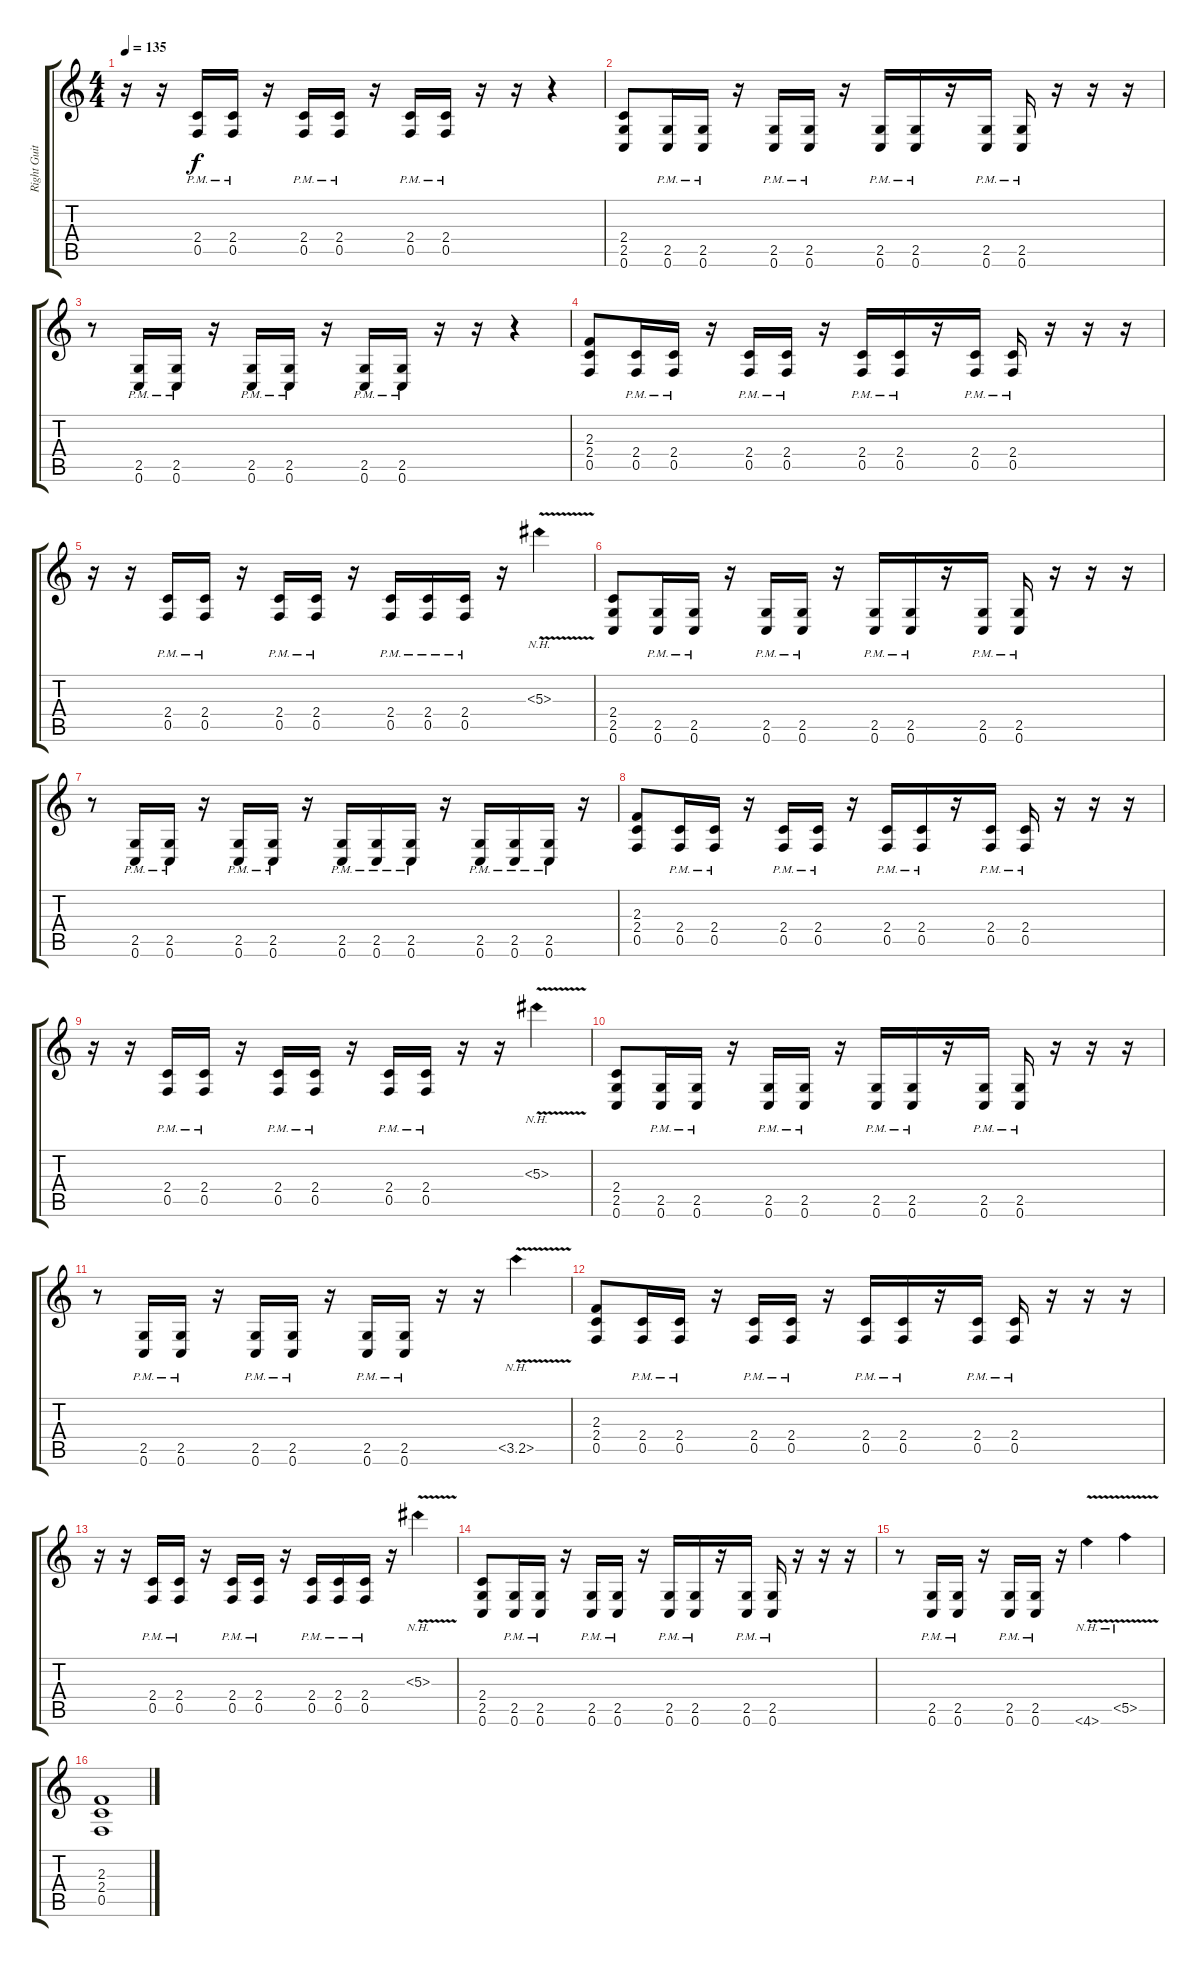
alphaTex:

\track ("Right Guitar" "Right Guit") {instrument distortionguitar}
\staff {score tabs}
\tuning (C4 G3 Eb3 Bb2 F2 C2) {hide}
\ts (4 4)
\tempo 135
\clef g2
\ks c
r.16{dy f} r.16 (2.4{pm} 0.5).16 (2.4{pm} 0.5).16 r.16 (2.4{pm} 0.5).16 (2.4{pm} 0.5).16 r.16 (2.4{pm} 0.5).16 (2.4{pm} 0.5).16 r.16 r.16 r.4 |
(2.4 2.5 0.6).8 (2.5{pm} 0.6).16 (2.5{pm} 0.6).16 r.16 (2.5{pm} 0.6).16 (2.5{pm} 0.6).16 r.16 (2.5{pm} 0.6).16 (2.5{pm} 0.6).16 r.16 (2.5{pm} 0.6).16 (2.5{pm} 0.6).16 r.16 r.16 r.16 |
r.8 (2.5{pm} 0.6).16 (2.5{pm} 0.6).16 r.16 (2.5{pm} 0.6).16 (2.5{pm} 0.6).16 r.16 (2.5{pm} 0.6).16 (2.5{pm} 0.6).16 r.16 r.16 r.4 |
(2.3 2.4 0.5).8 (2.4{pm} 0.5).16 (2.4{pm} 0.5).16 r.16 (2.4{pm} 0.5).16 (2.4{pm} 0.5).16 r.16 (2.4{pm} 0.5).16 (2.4{pm} 0.5).16 r.16 (2.4{pm} 0.5).16 (2.4{pm} 0.5).16 r.16 r.16 r.16 |
r.16 r.16 (2.4{pm} 0.5).16 (2.4{pm} 0.5).16 r.16 (2.4{pm} 0.5).16 (2.4{pm} 0.5).16 r.16 (2.4{pm} 0.5).16 (2.4{pm} 0.5).16 (2.4{pm} 0.5).16 r.16 5.3{nh v}.4 |
(2.4 2.5 0.6).8 (2.5{pm} 0.6).16 (2.5{pm} 0.6).16 r.16 (2.5{pm} 0.6).16 (2.5{pm} 0.6).16 r.16 (2.5{pm} 0.6).16 (2.5{pm} 0.6).16 r.16 (2.5{pm} 0.6).16 (2.5{pm} 0.6).16 r.16 r.16 r.16 |
r.8 (2.5{pm} 0.6).16 (2.5{pm} 0.6).16 r.16 (2.5{pm} 0.6).16 (2.5{pm} 0.6).16 r.16 (2.5{pm} 0.6).16 (2.5{pm} 0.6).16 (2.5{pm} 0.6).16 r.16 (2.5{pm} 0.6).16 (2.5{pm} 0.6).16 (2.5{pm} 0.6).16 r.16 |
(2.3 2.4 0.5).8 (2.4{pm} 0.5).16 (2.4{pm} 0.5).16 r.16 (2.4{pm} 0.5).16 (2.4{pm} 0.5).16 r.16 (2.4{pm} 0.5).16 (2.4{pm} 0.5).16 r.16 (2.4{pm} 0.5).16 (2.4{pm} 0.5).16 r.16 r.16 r.16 |
r.16 r.16 (2.4{pm} 0.5).16 (2.4{pm} 0.5).16 r.16 (2.4{pm} 0.5).16 (2.4{pm} 0.5).16 r.16 (2.4{pm} 0.5).16 (2.4{pm} 0.5).16 r.16 r.16 5.3{nh v}.4 |
(2.4 2.5 0.6).8 (2.5{pm} 0.6).16 (2.5{pm} 0.6).16 r.16 (2.5{pm} 0.6).16 (2.5{pm} 0.6).16 r.16 (2.5{pm} 0.6).16 (2.5{pm} 0.6).16 r.16 (2.5{pm} 0.6).16 (2.5{pm} 0.6).16 r.16 r.16 r.16 |
r.8 (2.5{pm} 0.6).16 (2.5{pm} 0.6).16 r.16 (2.5{pm} 0.6).16 (2.5{pm} 0.6).16 r.16 (2.5{pm} 0.6).16 (2.5{pm} 0.6).16 r.16 r.16 3.5{nh v}.4 |
(2.3 2.4 0.5).8 (2.4{pm} 0.5).16 (2.4{pm} 0.5).16 r.16 (2.4{pm} 0.5).16 (2.4{pm} 0.5).16 r.16 (2.4{pm} 0.5).16 (2.4{pm} 0.5).16 r.16 (2.4{pm} 0.5).16 (2.4{pm} 0.5).16 r.16 r.16 r.16 |
r.16 r.16 (2.4{pm} 0.5).16 (2.4{pm} 0.5).16 r.16 (2.4{pm} 0.5).16 (2.4{pm} 0.5).16 r.16 (2.4{pm} 0.5).16 (2.4{pm} 0.5).16 (2.4{pm} 0.5).16 r.16 5.3{nh v}.4 |
(2.4 2.5 0.6).8 (2.5{pm} 0.6).16 (2.5{pm} 0.6).16 r.16 (2.5{pm} 0.6).16 (2.5{pm} 0.6).16 r.16 (2.5{pm} 0.6).16 (2.5{pm} 0.6).16 r.16 (2.5{pm} 0.6).16 (2.5{pm} 0.6).16 r.16 r.16 r.16 |
r.8 (2.5{pm} 0.6).16 (2.5{pm} 0.6).16 r.16 (2.5{pm} 0.6).16 (2.5{pm} 0.6).16 r.16 4.6{nh v}.4 5.5{nh v}.4 |
(2.3 2.4 0.5).1
